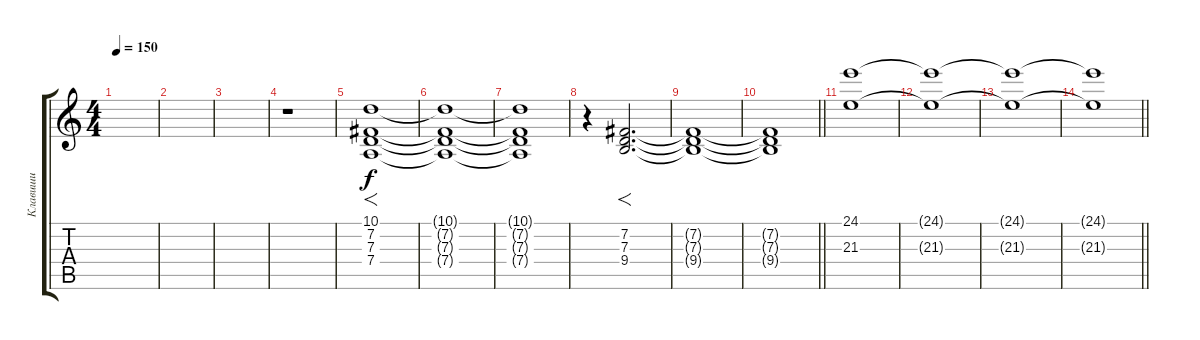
\track ("Клавиши" "Клавиши") {instrument lead2sawtooth}
\staff {score tabs}
\tuning (E4 B3 G3 D3 A2 E2) {hide}
\ts (4 4)
\tempo 150
\clef g2
\ks c
|
|
|
r.1{instrument drawbarorgan} |
(10.1 7.2 7.3 7.4).1{f} |
(10.1{t} 7.2{t} 7.3{t} 7.4{t}).1 |
(10.1{t} 7.2{t} 7.3{t} 7.4{t}).1 |
r.4 (7.2 7.3 9.4).2{f d} |
(7.2{t} 7.3{t} 9.4{t}).1 |
\barLineRight lightlight
(7.2{t} 7.3{t} 9.4{t}).1 |
(24.1 21.3).1 |
(24.1{t} 21.3{t}).1 |
(24.1{t} 21.3{t}).1 |
\barLineRight lightlight
(24.1{t} 21.3{t}).1
